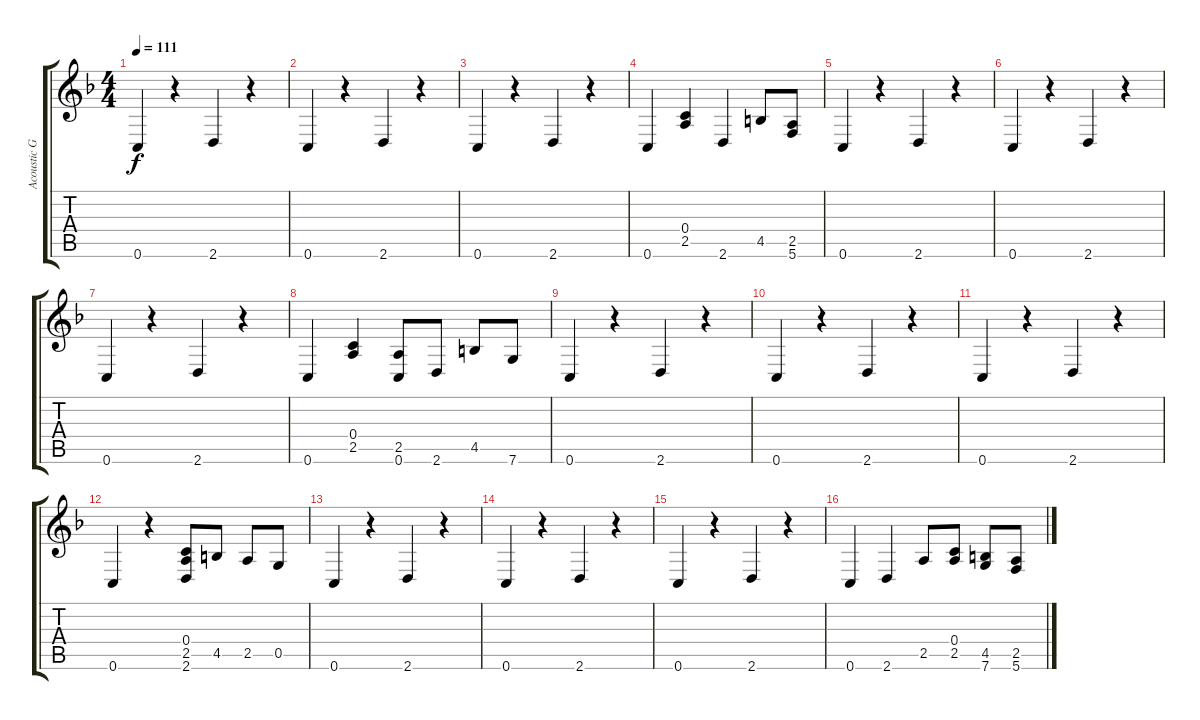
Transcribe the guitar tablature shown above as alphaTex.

\track ("Acoustic Guitar (Steel) Tuned CGCGCE" "Acoustic G") {instrument acousticguitarsteel}
\staff {score tabs}
\tuning (E4 C4 G3 C3 G2 C2) {hide}
\ts (4 4)
\tempo 111
\clef g2
\ks f
0.6.4{dy f} r.4 2.6.4 r.4 |
0.6.4 r.4 2.6.4 r.4 |
0.6.4 r.4 2.6.4 r.4 |
0.6.4 (0.4 2.5).4 2.6.4 4.5.8 (2.5 5.6).8 |
0.6.4 r.4 2.6.4 r.4 |
0.6.4 r.4 2.6.4 r.4 |
0.6.4 r.4 2.6.4 r.4 |
0.6.4 (0.4 2.5).4 (2.5 0.6).8 2.6.8 4.5.8 7.6.8 |
0.6.4 r.4 2.6.4 r.4 |
0.6.4 r.4 2.6.4 r.4 |
0.6.4 r.4 2.6.4 r.4 |
0.6.4 r.4 (0.4 2.5 2.6).8 4.5.8 2.5.8 0.5.8 |
0.6.4 r.4 2.6.4 r.4 |
0.6.4 r.4 2.6.4 r.4 |
0.6.4 r.4 2.6.4 r.4 |
0.6.4 2.6.4 2.5.8 (0.4 2.5).8 (4.5 7.6).8 (2.5 5.6).8
